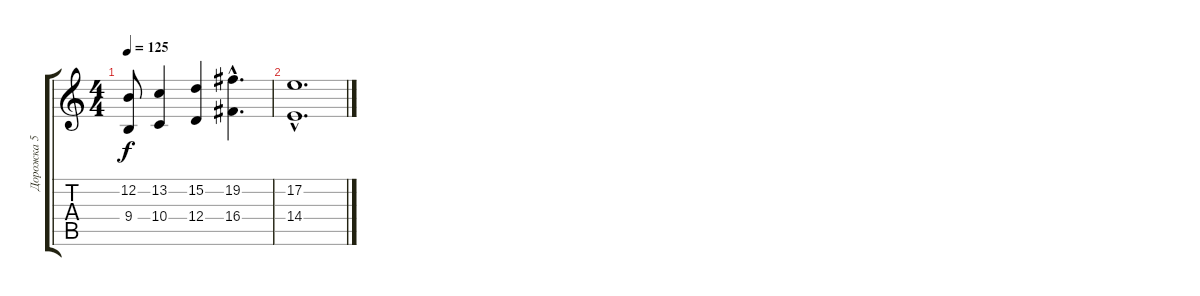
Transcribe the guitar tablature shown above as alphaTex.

\track ("Дорожка 5" "Дорожка 5") {instrument fx5brightness}
\staff {score tabs}
\tuning (E4 B3 G3 D3 A2 E2) {hide}
\ts (4 4)
\tempo 125
\clef g2
\ks c
(12.2{t} 9.4{t}).8{dy f} (13.2 10.4).4 (15.2 12.4).4 (19.2{hac} 16.4{hac}).4{d} |
(17.2{hac} 14.4{hac}).1{d}
